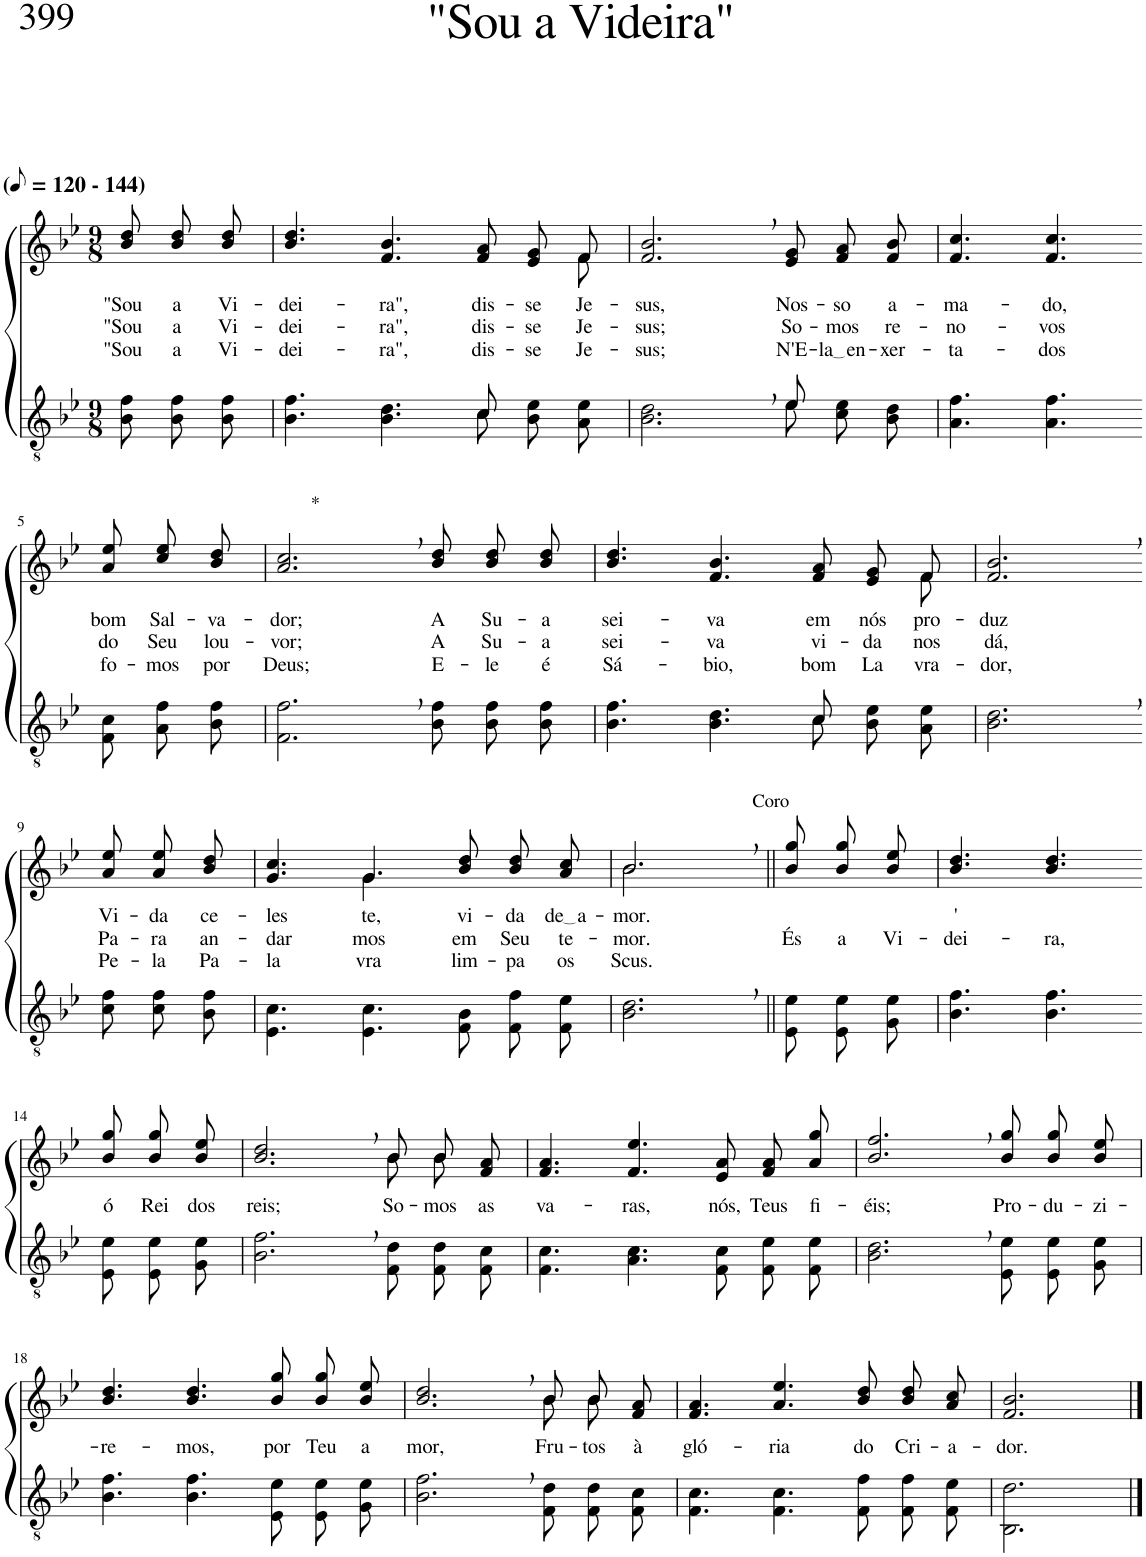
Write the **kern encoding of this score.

**kern	**kern	**text	**text	**text
*part2	*part1	*part1	*part1	*part1
*staff2	*staff1	*staff1	*staff1	*staff1
*I"Parte III e IV	*I"Parte I e II	*	*	*
*clefGv2	*clefG2	*	*	*
*Trd3c5	*Trd3c5	*	*	*
*k[b-e-]	*k[b-e-]	*	*	*
*M9/8	*M9/8	*	*	*
*MM60	*MM60	*	*	*
=1	=1	=1	=1	=1
!	!LO:TX:a:B:t=(	!	!	!
!	!LO:TX:a:B:t=- 144)	!	!	!
!	!	!LO:LY:b	!LO:LY:b	!LO:LY:b
8B-\ 8f\L	8b-\ 8dd\L	"Sou	"Sou	"Sou
!	!	!LO:LY:b	!LO:LY:b	!LO:LY:b
8B-\ 8f\	8b-\ 8dd\	a	a	a
!	!	!LO:LY:b	!LO:LY:b	!LO:LY:b
8B-\ 8f\J	8b-\ 8dd\J	Vi-	Vi-	Vi-
=2	=2	=2	=2	=2
*^	*	*	*	*
!	!	!	!LO:LY:b	!LO:LY:b	!LO:LY:b
*	*	*^	*	*	*
4.B-\ 4.f\	2.ryy	4.b-/ 4.dd/	1ryy	-dei-	-dei-	-dei-
!	!	!	!	!LO:LY:b	!LO:LY:b	!LO:LY:b
4.B-\ 4.d\	.	4.f/ 4.b-/	.	-ra",	-ra",	-ra",
!	!	!	!	!LO:LY:b	!LO:LY:b	!LO:LY:b
8c\L	8c/	8f/ 8a/L	.	dis-	dis-	dis-
!	!	!	!	!LO:LY:b	!LO:LY:b	!LO:LY:b
8B-\ 8e-\	4ryy	8e-/ 8g/	.	-se	-se	-se
!	!	!	!	!LO:LY:b	!LO:LY:b	!LO:LY:b
8A\ 8e-\J	.	8f/J	8f\	Je-	Je-	Je-
=3	=3	=3	=3	=3	=3	=3
!	!	!	!	!LO:LY:b	!LO:LY:b	!LO:LY:b
*	*	*v	*v	*	*	*
2.ryy	2.B-\ 2.d\	2.f/, 2.b-/,	-sus,	-sus;	sus;
!	!	!	!LO:LY:b	!LO:LY:b	!LO:LY:b
8e-/	8e-\L	8e-/ 8g/L	Nos-	So-	N'E-
!	!	!	!LO:LY:b	!LO:LY:b	!LO:LY:b
4ryy	8c\ 8e-\	8f/ 8a/	-so	-mos	la en
!	!	!	!LO:LY:b	!LO:LY:b	!LO:LY:b
.	8B-\ 8d\J	8f/ 8b-/J	a-	re-	-xer-
=4	=4	=4	=4	=4	=4
!	!	!	!LO:LY:b	!LO:LY:b	!LO:LY:b
*v	*v	*	*	*	*
4.A\ 4.f\	4.f/ 4.cc/	-ma-	-no-	-ta-
!	!	!LO:LY:b	!LO:LY:b	!LO:LY:b
4.A\ 4.f\	4.f/ 4.cc/	-do,	-vos	-dos
!!LO:LB:g=z
=5-	=5-	=5-	=5-	=5-
!	!	!LO:LY:b	!LO:LY:b	!LO:LY:b
8F\ 8c\L	8a\ 8ee-\L	bom	do	fo-
!	!	!LO:LY:b	!LO:LY:b	!LO:LY:b
8A\ 8f\	8cc\ 8ee-\	Sal-	Seu	-mos
!	!	!LO:LY:b	!LO:LY:b	!LO:LY:b
8B-\ 8f\J	8b-\ 8dd\J	-va-	lou-	por
=6	=6	=6	=6	=6
!	!LO:TX:a:t=*	!	!	!
!	!	!LO:LY:b	!LO:LY:b	!LO:LY:b
2.F\, 2.f\,	2.a/, 2.cc/,	-dor;	-vor;	Deus;
!	!	!LO:LY:b	!LO:LY:b	!LO:LY:b
8B-\ 8f\L	8b-\ 8dd\L	A	A	E-
!	!	!LO:LY:b	!LO:LY:b	!LO:LY:b
8B-\ 8f\	8b-\ 8dd\	Su-	Su-	-le
!	!	!LO:LY:b	!LO:LY:b	!LO:LY:b
8B-\ 8f\J	8b-\ 8dd\J	-a	-a	é
=7	=7	=7	=7	=7
*^	*	*	*	*
!	!	!	!LO:LY:b	!LO:LY:b	!LO:LY:b
*	*	*^	*	*	*
4.B-\ 4.f\	2.ryy	4.b-/ 4.dd/	1ryy	sei-	sei-	Sá-
!	!	!	!	!LO:LY:b	!LO:LY:b	!LO:LY:b
4.B-\ 4.d\	.	4.f/ 4.b-/	.	-va	-va	-bio,
!	!	!	!	!LO:LY:b	!LO:LY:b	!LO:LY:b
8c\L	8c/	8f/ 8a/L	.	em	vi-	bom
!	!	!	!	!LO:LY:b	!LO:LY:b	!LO:LY:b
8B-\ 8e-\	4ryy	8e-/ 8g/	.	nós	-da	La-
!	!	!	!	!LO:LY:b	!LO:LY:b	!LO:LY:b
8A\ 8e-\J	.	8f/J	8f\	pro-	nos	-vra-
*v	*v	*	*	*	*	*
=8	=8	=8	=8	=8	=8
!	!	!	!LO:LY:b	!LO:LY:b	!LO:LY:b
*	*v	*v	*	*	*
2.B-\, 2.d\,	2.f/, 2.b-/,	-duz	dá,	-dor,
!!LO:LB:g=z
=9-	=9-	=9-	=9-	=9-
!	!	!LO:LY:b	!LO:LY:b	!LO:LY:b
8c\ 8f\L	8a\ 8ee-\L	Vi-	Pa-	Pe-
!	!	!LO:LY:b	!LO:LY:b	!LO:LY:b
8c\ 8f\	8a\ 8ee-\	-da	-ra	-la
!	!	!LO:LY:b	!LO:LY:b	!LO:LY:b
8B-\ 8f\J	8b-\ 8dd\J	ce-	an-	Pa-
=10	=10	=10	=10	=10
!	!	!LO:LY:b	!LO:LY:b	!LO:LY:b
*	*^	*	*	*
4.E-\ 4.c\	4.g/ 4.cc/	4.ryy	-les-	-dar-	-la-
!	!	!	!LO:LY:b	!LO:LY:b	!LO:LY:b
4.E-\ 4.c\	4.g/	4.g\	-te,	-mos	-vra
!	!	!	!LO:LY:b	!LO:LY:b	!LO:LY:b
8F\ 8B-\L	8b-\ 8dd\L	4.ryy	vi-	em	lim-
!	!	!	!LO:LY:b	!LO:LY:b	!LO:LY:b
8F\ 8f\	8b-\ 8dd\	.	-da	Seu	-pa
!	!	!	!LO:LY:b	!LO:LY:b	!LO:LY:b
8F\ 8e-\J	8a\ 8cc\J	.	de a	te-	os
=11	=11	=11	=11	=11	=11
!	!LO:TX:a:t=Coro	!	!	!	!
!	!	!	!LO:LY:b	!LO:LY:b	!LO:LY:b
2.B-\, 2.d\,	2.b-,\	2.b-/	-mor.	-mor.	Scus.
=12||	=12||	=12||	=12||	=12||	=12||
!	!	!	!	!LO:LY:b	!
*	*v	*v	*	*	*
8E-/ 8e-/L	8b-\ 8gg\L	.	És	.
!	!	!	!LO:LY:b	!
8E-/ 8e-/	8b-\ 8gg\	.	a	.
!	!	!	!LO:LY:b	!
8G/ 8e-/J	8b-\ 8ee-\J	.	Vi-	.
=13	=13	=13	=13	=13
!	!	!LO:LY:b	!LO:LY:b	!
4.B-\ 4.f\	4.b-/ 4.dd/	'	-dei-	.
!	!	!	!LO:LY:b	!
4.B-\ 4.f\	4.b-/ 4.dd/	.	-ra,	.
!!LO:LB:g=z
=14-	=14-	=14-	=14-	=14-
!	!	!LO:LY:b	!	!
8E-/ 8e-/L	8b-\ 8gg\L	ó	.	.
!	!	!LO:LY:b	!	!
8E-/ 8e-/	8b-\ 8gg\	Rei	.	.
!	!	!LO:LY:b	!	!
8G/ 8e-/J	8b-\ 8ee-\J	dos	.	.
=15	=15	=15	=15	=15
*	*^	*	*	*
!	!	!	!LO:LY:b	!	!
2.B-\, 2.f\,	2.ryy	2.b-/ 2.dd/	reis;	.	.
!	!	!	!LO:LY:b	!	!
8F/ 8d/L	8b-\L	8b-/L	-So-	.	.
!	!	!	!LO:LY:b	!	!
8F/ 8d/	8b-\J	8b-/	-mos	.	.
!	!	!	!LO:LY:b	!	!
8F/ 8c/J	8ryy	8f/ 8a/J	as	.	.
=16	=16	=16	=16	=16	=16
!	!	!	!LO:LY:b	!	!
*	*v	*v	*	*	*
4.F\ 4.c\	4.f/ 4.a/	va-	.	.
!	!	!LO:LY:b	!	!
4.A\ 4.c\	4.f/ 4.ee-/	-ras,	.	.
!	!	!LO:LY:b	!	!
8F\ 8c\L	8e-\ 8a\L	nós,	.	.
!	!	!LO:LY:b	!	!
8F\ 8e-\	8f\ 8a\	Teus	.	.
!	!	!LO:LY:b	!	!
8F\ 8e-\J	8a\ 8gg\J	fi-	.	.
=17	=17	=17	=17	=17
!	!	!LO:LY:b	!	!
2.B-\, 2.d\,	2.b-/, 2.ff/,	-éis;	.	.
!	!	!LO:LY:b	!	!
8E-/ 8e-/L	8b-\ 8gg\L	Pro-	.	.
!	!	!LO:LY:b	!	!
8E-/ 8e-/	8b-\ 8gg\	-du-	.	.
!	!	!LO:LY:b	!	!
8G/ 8e-/J	8b-\ 8ee-\J	-zi-	.	.
!!LO:LB:g=z
=18	=18	=18	=18	=18
!	!	!LO:LY:b	!	!
4.B-\ 4.f\	4.b-/ 4.dd/	-re-	.	.
!	!	!LO:LY:b	!	!
4.B-\ 4.f\	4.b-/ 4.dd/	-mos,	.	.
!	!	!LO:LY:b	!	!
8E-/ 8e-/L	8b-\ 8gg\L	por	.	.
!	!	!LO:LY:b	!	!
8E-/ 8e-/	8b-\ 8gg\	Teu	.	.
!	!	!LO:LY:b	!	!
8G/ 8e-/J	8b-\ 8ee-\J	a-	.	.
=19	=19	=19	=19	=19
*	*^	*	*	*
!	!	!	!LO:LY:b	!	!
2.B-\, 2.f\,	2.ryy	2.b-/ 2.dd/	-mor,	.	.
!	!	!	!LO:LY:b	!	!
8F/ 8d/L	8b-\L	8b-/L	Fru-	.	.
!	!	!	!LO:LY:b	!	!
8F/ 8d/	8b-\J	8b-/	-tos	.	.
!	!	!	!LO:LY:b	!	!
8F/ 8c/J	8ryy	8f/ 8a/J	à	.	.
=20	=20	=20	=20	=20	=20
!	!	!	!LO:LY:b	!	!
*	*v	*v	*	*	*
4.F\ 4.c\	4.f/ 4.a/	gló-	.	.
!	!	!LO:LY:b	!	!
4.F\ 4.c\	4.a/ 4.ee-/	-ria	.	.
!	!	!LO:LY:b	!	!
8F\ 8f\L	8b-\ 8dd\L	do	.	.
!	!	!LO:LY:b	!	!
8F\ 8f\	8b-\ 8dd\	Cri-	.	.
!	!	!LO:LY:b	!	!
8F\ 8e-\J	8a\ 8cc\J	-a-	.	.
=21	=21	=21	=21	=21
!	!	!LO:LY:b	!	!
2.BB-\ 2.d\	2.f/ 2.b-/	-dor.	.	.
==	==	==	==	==
*-	*-	*-	*-	*-
